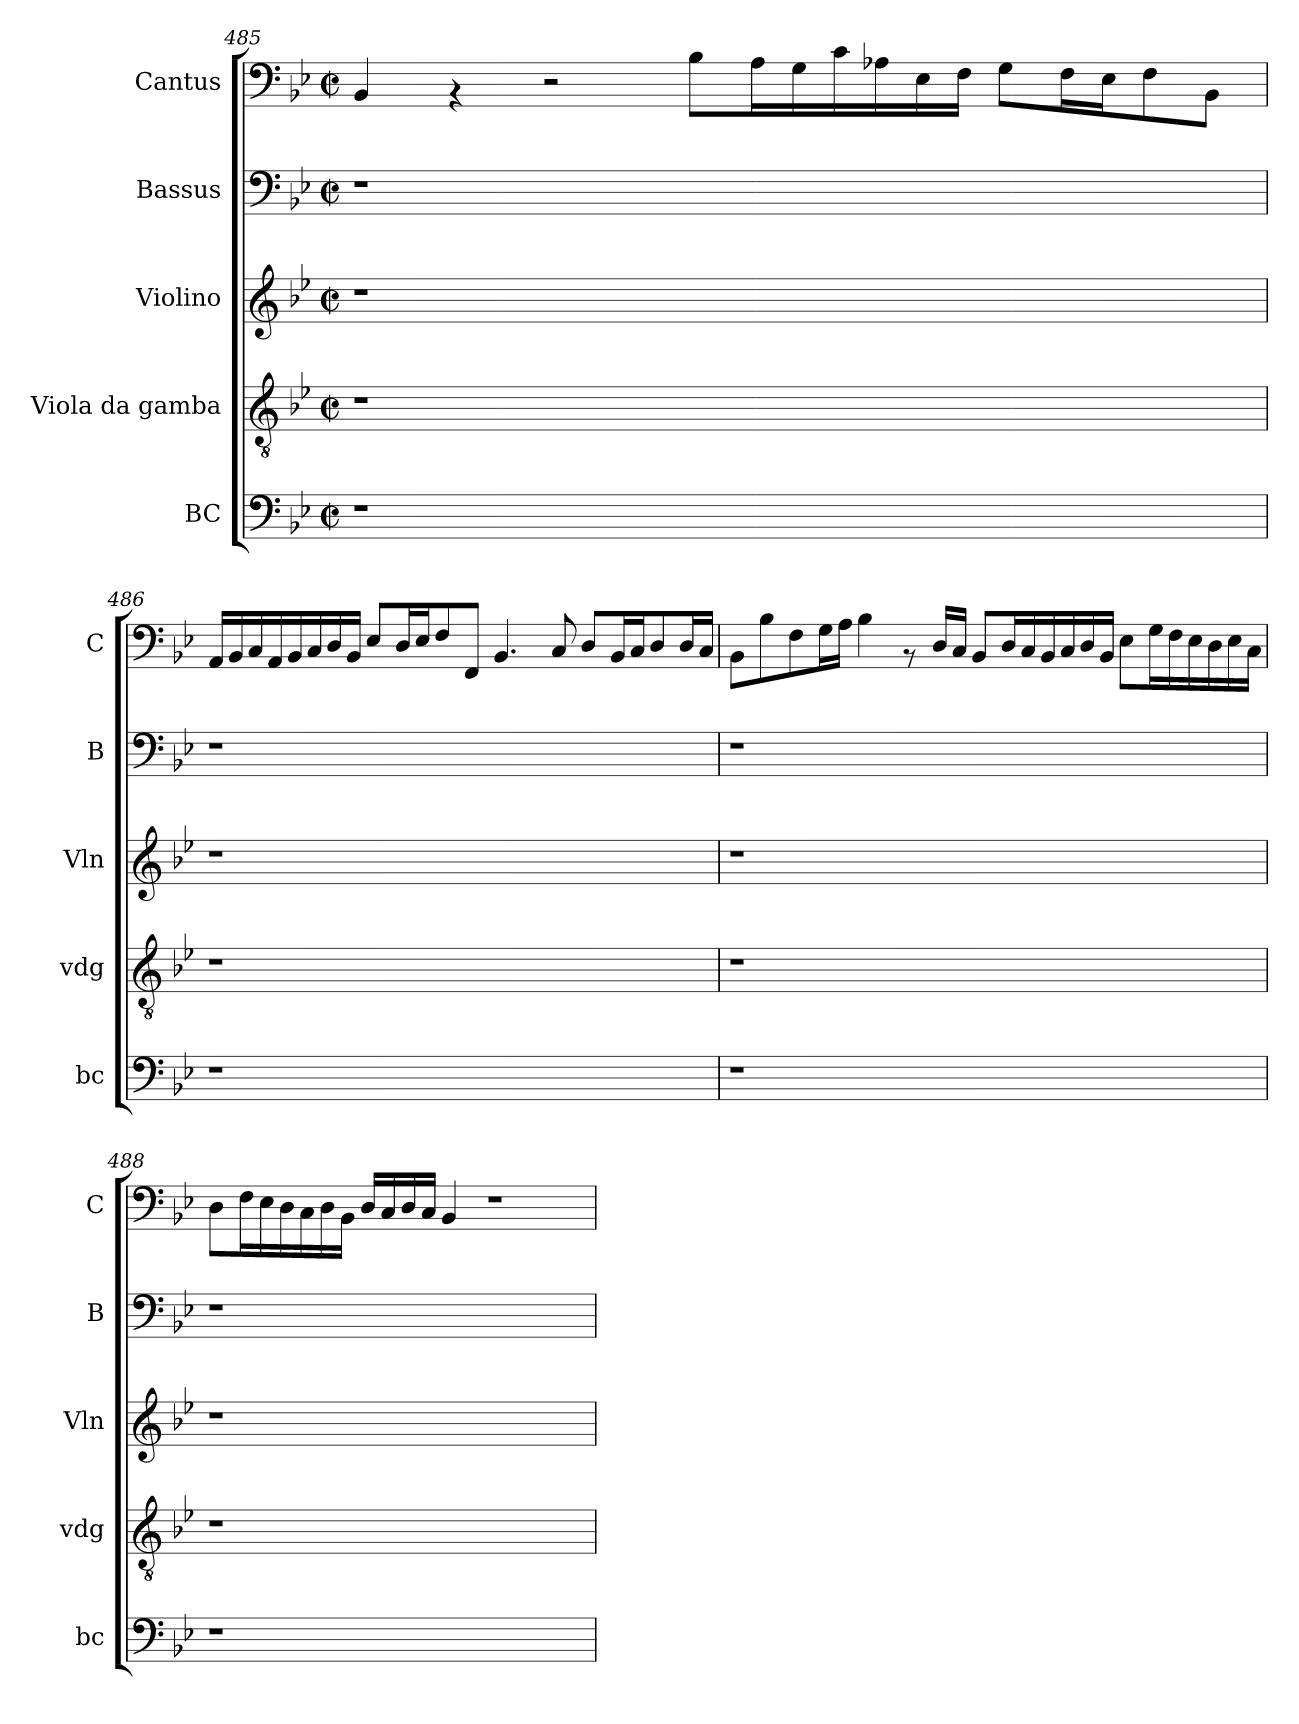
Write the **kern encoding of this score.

**kern	**kern	**kern	**kern	**kern
*part5	*part4	*part3	*part2	*part1
*staff5	*staff4	*staff3	*staff2	*staff1
*I"BC	*I"Viola da gamba	*I"Violino	*I"Bassus	*I"Cantus
*I'bc	*I'vdg	*I'Vln	*I'B	*I'C
!!LO:LB:g=z
*clefF4	*clefGv2	*clefG2	*clefF4	*clefF4
*k[b-e-]	*k[b-e-]	*k[b-e-]	*k[b-e-]	*k[b-e-]
*B-:	*B-:	*B-:	*B-:	*B-:
*M2/2	*M2/2	*M2/2	*M2/2	*M2/2
*met(c|)	*met(c|)	*met(c|)	*met(c|)	*met(c|)
=485	=485	=485	=485	=485
1r	1r	1r	1r	4BB-/
.	.	.	.	4rAA
.	.	.	.	2r
1ryy	1ryy	1ryy	1ryy	8B-\L
.	.	.	.	16A\L
.	.	.	.	16G\
.	.	.	.	16c\
.	.	.	.	16A-X\
.	.	.	.	16E-\
.	.	.	.	16F\JJ
.	.	.	.	8G\L
.	.	.	.	16F\L
.	.	.	.	16E-\J
.	.	.	.	8F\
.	.	.	.	8BB-\J
=486	=486	=486	=486	=486
1r	1r	1r	1r	16AA/LL
.	.	.	.	16BB-/
.	.	.	.	16C/
.	.	.	.	16AA/
.	.	.	.	16BB-/
.	.	.	.	16C/
.	.	.	.	16D/
.	.	.	.	16BB-/JJ
.	.	.	.	8E-/L
.	.	.	.	16D/L
.	.	.	.	16E-/J
.	.	.	.	8F/
.	.	.	.	8FF/J
1ryy	1ryy	1ryy	1ryy	4.BB-/
.	.	.	.	8C/
.	.	.	.	8D/L
.	.	.	.	16BB-/L
.	.	.	.	16C/J
.	.	.	.	8D/
.	.	.	.	16D/L
.	.	.	.	16C/JJ
!!LO:LB:g=z
=487	=487	=487	=487	=487
1r	1r	1r	1r	8BB-\L
.	.	.	.	8B-\
.	.	.	.	8F\
.	.	.	.	16G\L
.	.	.	.	16A\JJ
.	.	.	.	4B-\
.	.	.	.	8rAA
.	.	.	.	16D/LL
.	.	.	.	16C/JJ
1ryy	1ryy	1ryy	1ryy	8BB-/L
.	.	.	.	16D/L
.	.	.	.	16C/
.	.	.	.	16BB-/
.	.	.	.	16C/
.	.	.	.	16D/
.	.	.	.	16BB-/JJ
.	.	.	.	8E-\L
.	.	.	.	16G\L
.	.	.	.	16F\
.	.	.	.	16E-\
.	.	.	.	16D\
.	.	.	.	16E-\
.	.	.	.	16C\JJ
=488	=488	=488	=488	=488
1r	1r	1r	1r	8D\L
.	.	.	.	16F\L
.	.	.	.	16E-\
.	.	.	.	16D\
.	.	.	.	16C\
.	.	.	.	16D\
.	.	.	.	16BB-\JJ
.	.	.	.	16D/LL
.	.	.	.	16C/
.	.	.	.	16D/
.	.	.	.	16C/JJ
.	.	.	.	4BB-/
1ryy	1ryy	1ryy	1ryy	1r
=	=	=	=	=
*-	*-	*-	*-	*-
